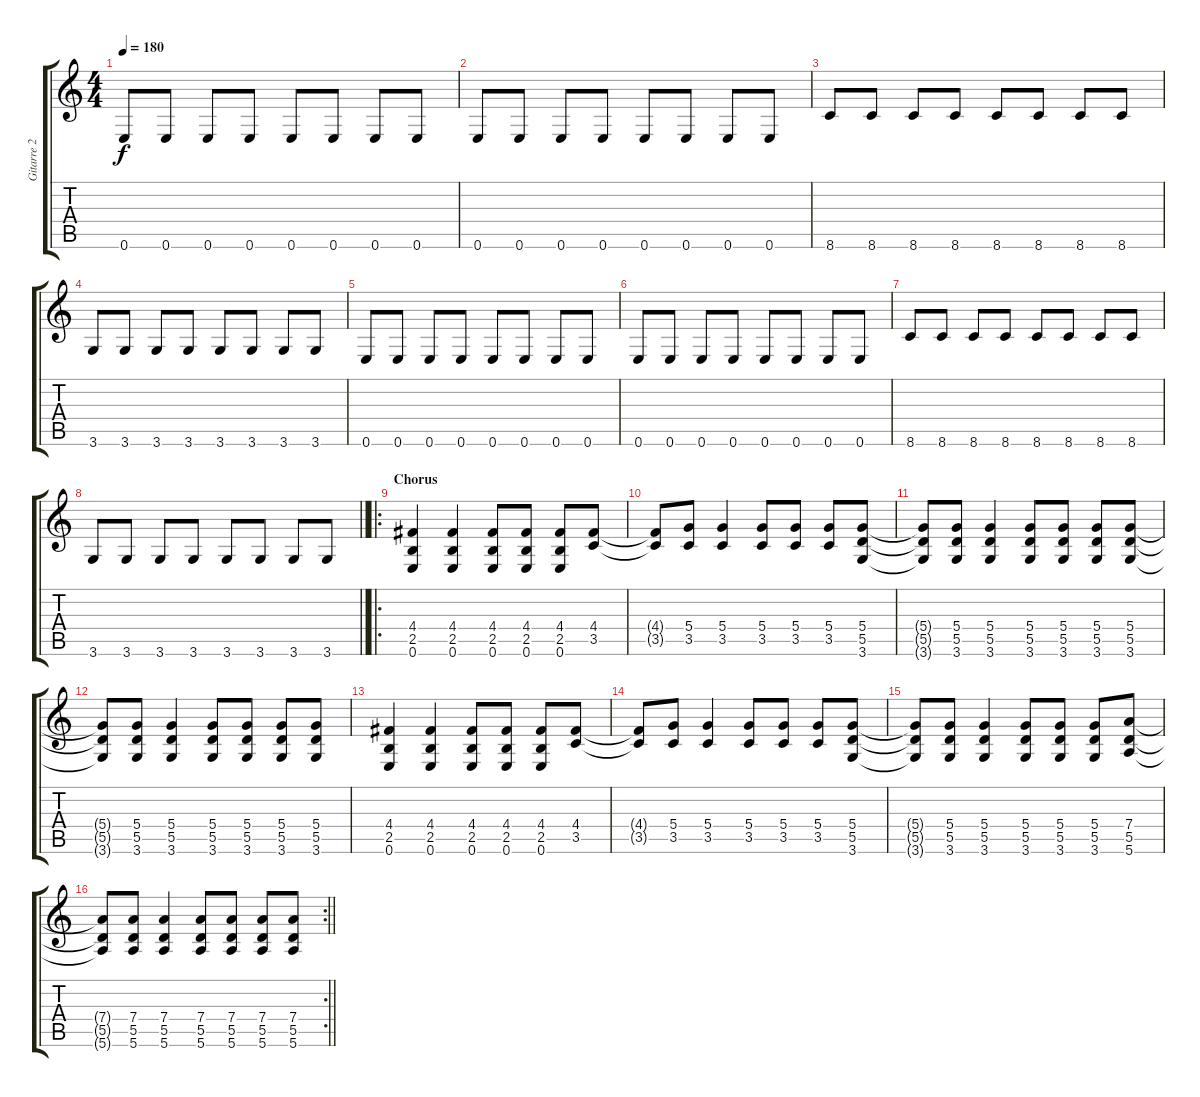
\track ("Gitarre 2" "Gitarre 2") {instrument overdrivenguitar}
\staff {score tabs}
\tuning (E4 B3 G3 D3 A2 E2) {hide}
\ts (4 4)
\tempo 180
\clef g2
\ks c
0.6.8{dy f} 0.6.8 0.6.8 0.6.8 0.6.8 0.6.8 0.6.8 0.6.8 |
0.6.8 0.6.8 0.6.8 0.6.8 0.6.8 0.6.8 0.6.8 0.6.8 |
8.6.8 8.6.8 8.6.8 8.6.8 8.6.8 8.6.8 8.6.8 8.6.8 |
3.6.8 3.6.8 3.6.8 3.6.8 3.6.8 3.6.8 3.6.8 3.6.8 |
0.6.8 0.6.8 0.6.8 0.6.8 0.6.8 0.6.8 0.6.8 0.6.8 |
0.6.8 0.6.8 0.6.8 0.6.8 0.6.8 0.6.8 0.6.8 0.6.8 |
8.6.8 8.6.8 8.6.8 8.6.8 8.6.8 8.6.8 8.6.8 8.6.8 |
\barLineRight lightlight
3.6.8 3.6.8 3.6.8 3.6.8 3.6.8 3.6.8 3.6.8 3.6.8 |
\ro
\section ("" "Chorus")
(4.4 2.5 0.6).4 (4.4 2.5 0.6).4 (4.4 2.5 0.6).8 (4.4 2.5 0.6).8 (4.4 2.5 0.6).8 (4.4 3.5).8 |
(4.4{t} 3.5{t}).8 (5.4 3.5).8 (5.4 3.5).4 (5.4 3.5).8 (5.4 3.5).8 (5.4 3.5).8 (5.4 5.5 3.6).8 |
(5.4{t} 5.5{t} 3.6{t}).8 (5.4 5.5 3.6).8 (5.4 5.5 3.6).4 (5.4 5.5 3.6).8 (5.4 5.5 3.6).8 (5.4 5.5 3.6).8 (5.4 5.5 3.6).8 |
(5.4{t} 5.5{t} 3.6{t}).8 (5.4 5.5 3.6).8 (5.4 5.5 3.6).4 (5.4 5.5 3.6).8 (5.4 5.5 3.6).8 (5.4 5.5 3.6).8 (5.4 5.5 3.6).8 |
(4.4 2.5 0.6).4 (4.4 2.5 0.6).4 (4.4 2.5 0.6).8 (4.4 2.5 0.6).8 (4.4 2.5 0.6).8 (4.4 3.5).8 |
(4.4{t} 3.5{t}).8 (5.4 3.5).8 (5.4 3.5).4 (5.4 3.5).8 (5.4 3.5).8 (5.4 3.5).8 (5.4 5.5 3.6).8 |
(5.4{t} 5.5{t} 3.6{t}).8 (5.4 5.5 3.6).8 (5.4 5.5 3.6).4 (5.4 5.5 3.6).8 (5.4 5.5 3.6).8 (5.4 5.5 3.6).8 (7.4 5.5 5.6).8 |
\rc 2
\barLineRight lightlight
(7.4{t} 5.5{t} 5.6{t}).8 (7.4 5.5 5.6).8 (7.4 5.5 5.6).4 (7.4 5.5 5.6).8 (7.4 5.5 5.6).8 (7.4 5.5 5.6).8 (7.4 5.5 5.6).8
